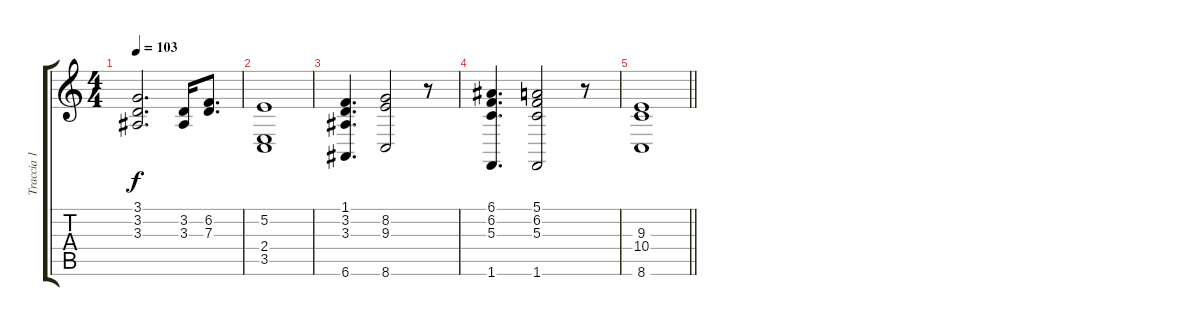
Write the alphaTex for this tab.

\track ("Traccia 1" "Traccia 1") {instrument electricgrandpiano}
\staff {score tabs}
\tuning (E4 B3 G3 D3 A2 E2) {hide}
\ts (4 4)
\tempo 103
\clef g2
\ks c
(3.1 3.2 3.3).2{d dy f} (3.2 3.3).16 (6.2 7.3).8{d} |
(5.2 2.4 3.5).1 |
(1.1 3.2 3.3 6.6).4{d} (8.2 9.3 8.6).2 r.8 |
(6.1 6.2 5.3 1.6).4{d} (5.1 6.2 5.3 1.6).2 r.8 |
\barLineRight lightlight
(9.3 10.4 8.6).1
